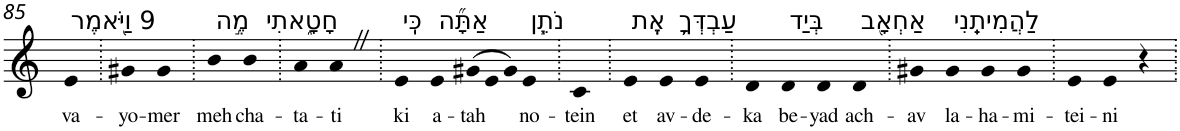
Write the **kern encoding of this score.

**kern	**text
*part1	*part1
*staff1	*staff1
*I"Piano	*
*I'Pno	*
!!LO:PB:g=z
*clefG2	*
*k[]	*
=85	=85
!LO:TX:a:t=9 וַיֹּ֖אמֶר	!
!	!LO:LY:b
4e	va-
=86.	=86.
!	!LO:LY:b
4g#X	-yo-
!	!LO:LY:b
4g#	-mer
=87.	=87.
!LO:TX:a:t=מֶ֣ה	!
!	!LO:LY:b
4b	meh
!LO:TX:a:t=חָטָ֑אתִי	!
!	!LO:LY:b
4b	cha-
=88.	=88.
!	!LO:LY:b
4a	-ta-
!	!LO:LY:b
4aZ	-ti
=89.	=89.
!LO:TX:a:t=כִּֽי	!
!	!LO:LY:b
4e	ki
!LO:TX:a:t=אַתָּ֞ה	!
!	!LO:LY:b
4e	a-
*Xtuplet	*
!	!LO:LY:b
(>12g#X	-tah
12e	.
12g#)	.
!LO:TX:a:t=נֹתֵ֧ן	!
!	!LO:LY:b
4e	no-
=90.	=90.
!	!LO:LY:b
4c	-tein
=91.	=91.
!LO:TX:a:t=אֶֽת	!
!	!LO:LY:b
4e	et
!LO:TX:a:t=עַבְדְּךָ֛	!
!	!LO:LY:b
4e	av-
!	!LO:LY:b
4e	-de-
=92.	=92.
!	!LO:LY:b
4d	-ka
!LO:TX:a:t=בְּיַד	!
!	!LO:LY:b
4d	be-
!	!LO:LY:b
4d	-yad
!LO:TX:a:t=אַחְאָ֖ב	!
!	!LO:LY:b
4d	ach-
=93.	=93.
!	!LO:LY:b
4g#X	-av
!LO:TX:a:t=לַהֲמִיתֵֽנִי	!
!	!LO:LY:b
4g#	la-
!	!LO:LY:b
4g#	-ha-
!	!LO:LY:b
4g#	-mi-
=94.	=94.
!	!LO:LY:b
4e	-tei-
!	!LO:LY:b
4e	-ni
4r	.
=.	=.
*-	*-
